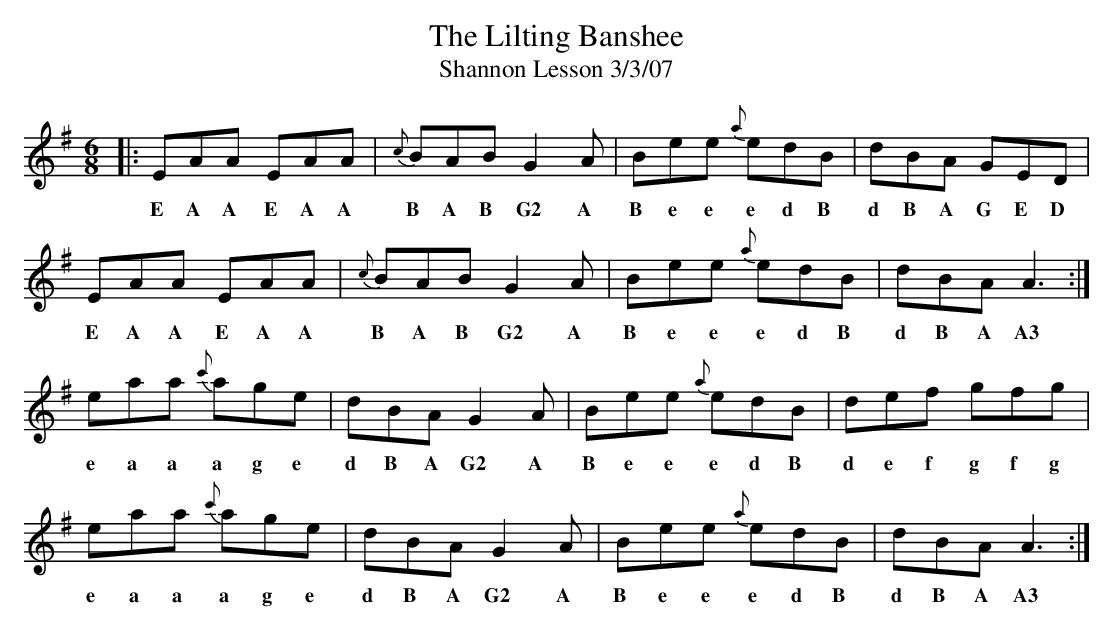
X:1 - 55
T: Lilting Banshee, The
T: Shannon Lesson 3/3/07
M: 6/8
L: 1/8
K: Ador
|:EAA EAA|{c}BAB G2A|Bee {a}edB|dBA GED|
w: E A A E A A B A B G2 A B e e e d B d B A G E D
EAA EAA|{c}BAB G2A|Bee {a}edB|dBA A3:|
w: E A A E A A B A B G2 A B e e e d B d B A A3
eaa {c'}age|dBA G2A|Bee {a}edB|def gfg|
w: e a a a g e d B A G2 A B e e e d B d e f g f g
eaa {c'}age|dBA G2A|Bee {a}edB|dBA A3:|
w: e a a a g e d B A G2 A B e e e d B d B A A3
